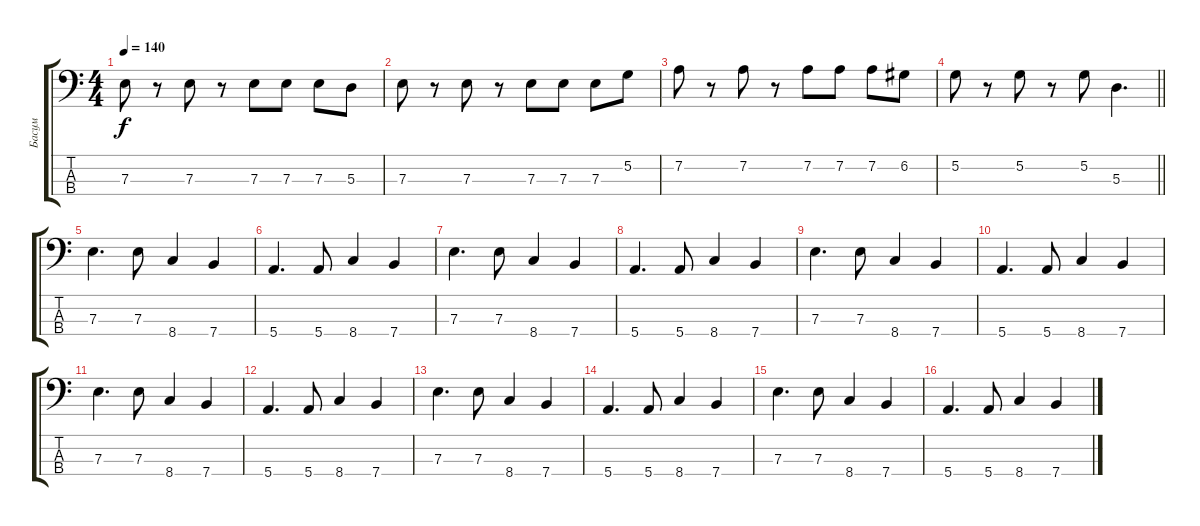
\track ("Басум" "Басум") {instrument electricbassfinger}
\staff {score tabs}
\tuning (G2 D2 A1 E1) {hide}
\ts (4 4)
\tempo 140
\clef f4
\ks c
7.3.8{dy f} r.8 7.3.8 r.8 7.3.8 7.3.8 7.3.8 5.3.8 |
7.3.8 r.8 7.3.8 r.8 7.3.8 7.3.8 7.3.8 5.2.8 |
7.2.8 r.8 7.2.8 r.8 7.2.8 7.2.8 7.2.8 6.2.8 |
\barLineRight lightlight
5.2.8 r.8 5.2.8 r.8 5.2.8 5.3.4{d} |
7.3.4{d} 7.3.8 8.4.4 7.4.4 |
5.4.4{d} 5.4.8 8.4.4 7.4.4 |
7.3.4{d} 7.3.8 8.4.4 7.4.4 |
5.4.4{d} 5.4.8 8.4.4 7.4.4 |
7.3.4{d} 7.3.8 8.4.4 7.4.4 |
5.4.4{d} 5.4.8 8.4.4 7.4.4 |
7.3.4{d} 7.3.8 8.4.4 7.4.4 |
5.4.4{d} 5.4.8 8.4.4 7.4.4 |
7.3.4{d} 7.3.8 8.4.4 7.4.4 |
5.4.4{d} 5.4.8 8.4.4 7.4.4 |
7.3.4{d} 7.3.8 8.4.4 7.4.4 |
5.4.4{d} 5.4.8 8.4.4 7.4.4
